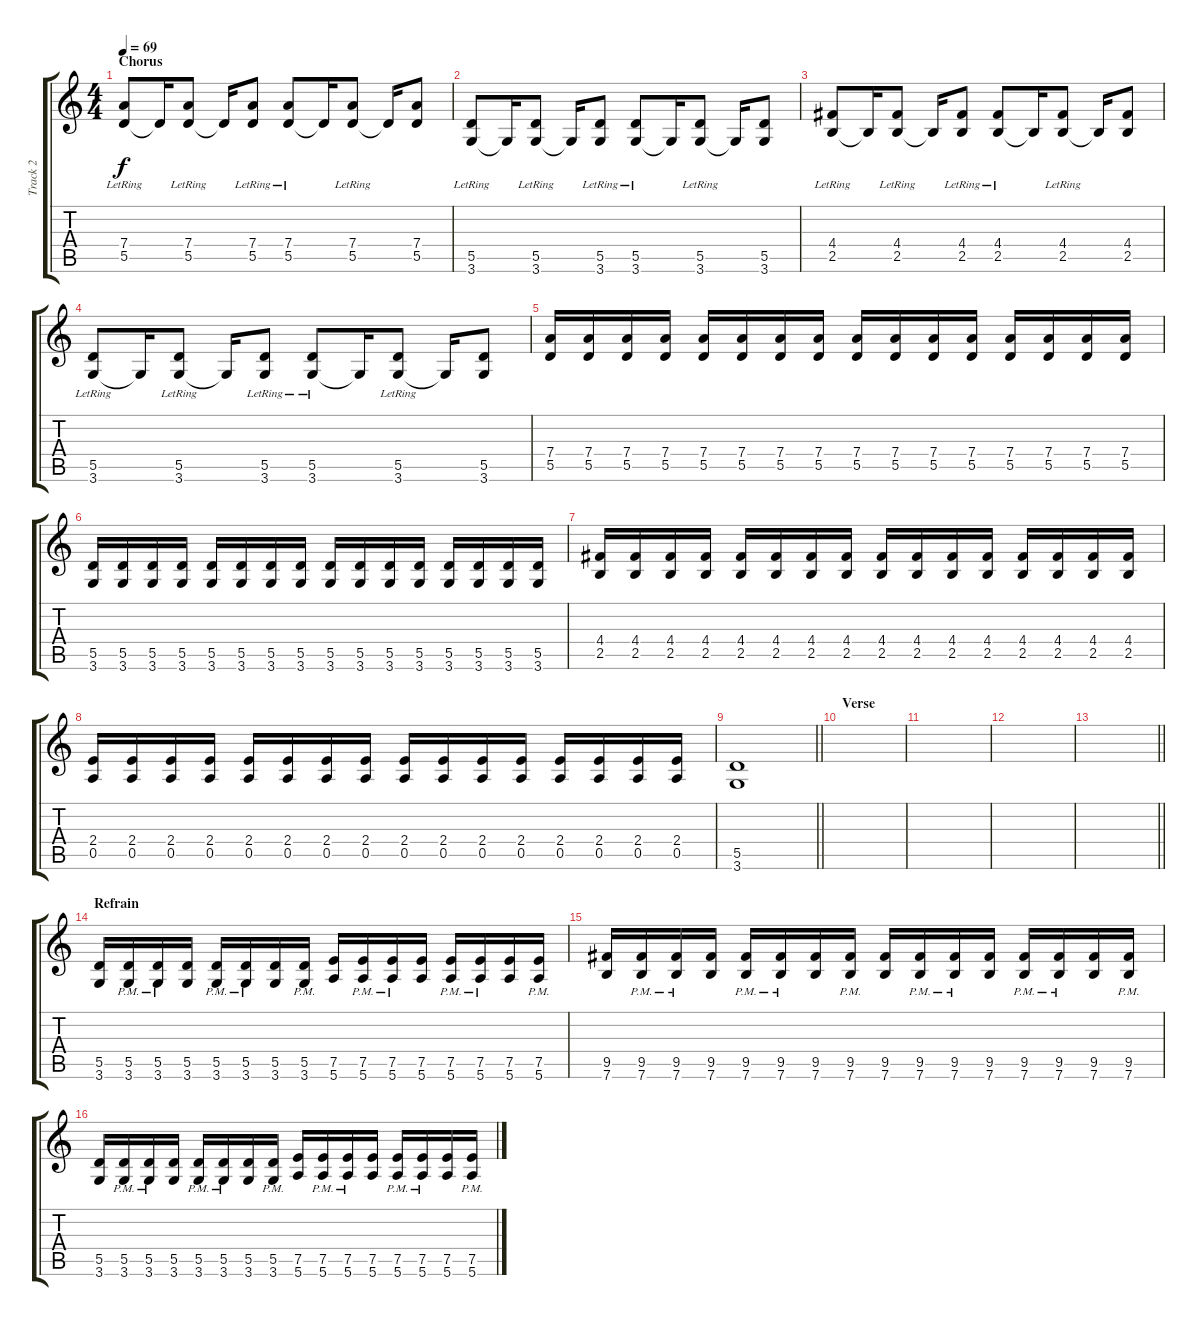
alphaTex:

\track ("Track 2" "Track 2") {instrument distortionguitar}
\staff {score tabs}
\tuning (E4 B3 G3 D3 A2 E2) {hide}
\ts (4 4)
\section ("" "Chorus")
\tempo 69
\clef g2
\ks c
(7.4{lr} 5.5{lr}).8{dy f} 5.5{t}.16 (7.4{lr} 5.5{lr}).8 5.5{t}.16 (7.4{lr} 5.5{lr}).8 (7.4{lr} 5.5{lr}).8 5.5{t}.16 (7.4{lr} 5.5{lr}).8 5.5{t}.16 (7.4 5.5).8 |
(5.5{lr} 3.6{lr}).8 3.6{t}.16 (5.5{lr} 3.6{lr}).8 3.6{t}.16 (5.5{lr} 3.6{lr}).8 (5.5{lr} 3.6{lr}).8 3.6{t}.16 (5.5{lr} 3.6{lr}).8 3.6{t}.16 (5.5 3.6).8 |
(4.4{lr} 2.5{lr}).8 2.5{t}.16 (4.4{lr} 2.5{lr}).8 2.5{t}.16 (4.4{lr} 2.5{lr}).8 (4.4{lr} 2.5{lr}).8 2.5{t}.16 (4.4{lr} 2.5{lr}).8 2.5{t}.16 (4.4 2.5).8 |
(5.5{lr} 3.6{lr}).8 3.6{t}.16 (5.5{lr} 3.6{lr}).8 3.6{t}.16 (5.5{lr} 3.6{lr}).8 (5.5{lr} 3.6{lr}).8 3.6{t}.16 (5.5{lr} 3.6{lr}).8 3.6{t}.16 (5.5 3.6).8 |
(7.4 5.5).16 (7.4 5.5).16 (7.4 5.5).16 (7.4 5.5).16 (7.4 5.5).16 (7.4 5.5).16 (7.4 5.5).16 (7.4 5.5).16 (7.4 5.5).16 (7.4 5.5).16 (7.4 5.5).16 (7.4 5.5).16 (7.4 5.5).16 (7.4 5.5).16 (7.4 5.5).16 (7.4 5.5).16 |
(5.5 3.6).16 (5.5 3.6).16 (5.5 3.6).16 (5.5 3.6).16 (5.5 3.6).16 (5.5 3.6).16 (5.5 3.6).16 (5.5 3.6).16 (5.5 3.6).16 (5.5 3.6).16 (5.5 3.6).16 (5.5 3.6).16 (5.5 3.6).16 (5.5 3.6).16 (5.5 3.6).16 (5.5 3.6).16 |
(4.4 2.5).16 (4.4 2.5).16 (4.4 2.5).16 (4.4 2.5).16 (4.4 2.5).16 (4.4 2.5).16 (4.4 2.5).16 (4.4 2.5).16 (4.4 2.5).16 (4.4 2.5).16 (4.4 2.5).16 (4.4 2.5).16 (4.4 2.5).16 (4.4 2.5).16 (4.4 2.5).16 (4.4 2.5).16 |
(2.4 0.5).16 (2.4 0.5).16 (2.4 0.5).16 (2.4 0.5).16 (2.4 0.5).16 (2.4 0.5).16 (2.4 0.5).16 (2.4 0.5).16 (2.4 0.5).16 (2.4 0.5).16 (2.4 0.5).16 (2.4 0.5).16 (2.4 0.5).16 (2.4 0.5).16 (2.4 0.5).16 (2.4 0.5).16 |
\barLineRight lightlight
(5.5 3.6).1 |
\section ("" "Verse")
|
|
|
\barLineRight lightlight
|
\section ("" "Refrain")
(5.5 3.6).16 (5.5{pm} 3.6{pm}).16 (5.5{pm} 3.6{pm}).16 (5.5 3.6).16 (5.5{pm} 3.6{pm}).16 (5.5{pm} 3.6{pm}).16 (5.5 3.6).16 (5.5{pm} 3.6{pm}).16 (7.5 5.6).16 (7.5{pm} 5.6{pm}).16 (7.5{pm} 5.6{pm}).16 (7.5 5.6).16 (7.5{pm} 5.6{pm}).16 (7.5{pm} 5.6{pm}).16 (7.5 5.6).16 (7.5{pm} 5.6{pm}).16 |
(9.5 7.6).16 (9.5{pm} 7.6{pm}).16 (9.5{pm} 7.6{pm}).16 (9.5 7.6).16 (9.5{pm} 7.6{pm}).16 (9.5{pm} 7.6{pm}).16 (9.5 7.6).16 (9.5{pm} 7.6{pm}).16 (9.5 7.6).16 (9.5{pm} 7.6{pm}).16 (9.5{pm} 7.6{pm}).16 (9.5 7.6).16 (9.5{pm} 7.6{pm}).16 (9.5{pm} 7.6{pm}).16 (9.5 7.6).16 (9.5{pm} 7.6{pm}).16 |
(5.5 3.6).16 (5.5{pm} 3.6{pm}).16 (5.5{pm} 3.6{pm}).16 (5.5 3.6).16 (5.5{pm} 3.6{pm}).16 (5.5{pm} 3.6{pm}).16 (5.5 3.6).16 (5.5{pm} 3.6{pm}).16 (7.5 5.6).16 (7.5{pm} 5.6{pm}).16 (7.5{pm} 5.6{pm}).16 (7.5 5.6).16 (7.5{pm} 5.6{pm}).16 (7.5{pm} 5.6{pm}).16 (7.5 5.6).16 (7.5{pm} 5.6{pm}).16
